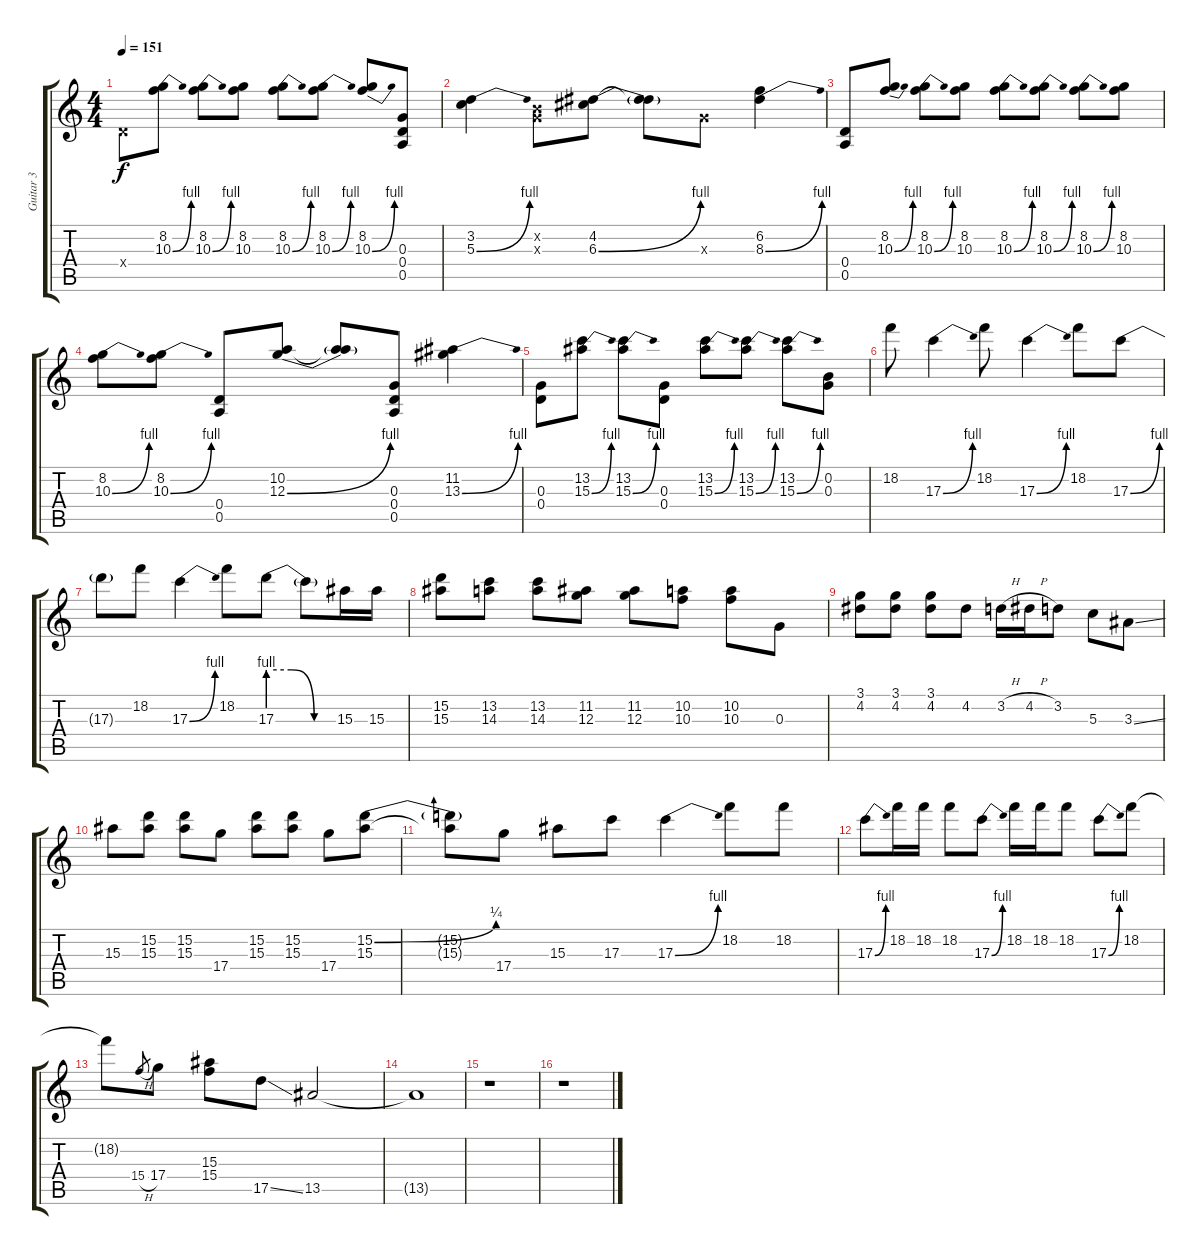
\track ("Guitar 3" "Guitar 3") {instrument distortionguitar}
\staff {score tabs}
\tuning (E4 B3 G3 D3 A2 D2) {hide}
\ts (4 4)
\tempo 151
\clef g2
\ks c
0.4{x}.8{dy f} (8.2 10.3{be (bend 0 0 60 4)}).8 (8.2 10.3{be (bend 0 0 60 4)}).8 (8.2 10.3).8 (8.2 10.3{be (bend 0 0 60 4)}).8 (8.2 10.3{be (bend 0 0 60 4)}).8 (8.2 10.3{be (bend 0 0 60 4)}).8 (0.3 0.4 0.5).8 |
(3.2 5.3{be (bend 0 0 60 4)}).4 (0.2{x} 0.3{x}).8 (4.2 6.3{be (bend 0 0 60 4)}).8 (4.2{t} 6.3{t}).8 0.3{x}.8 (6.2 8.3{be (bend 0 0 60 4)}).4 |
(0.4 0.5).8 (8.2 10.3{be (bend 0 0 60 4)}).8 (8.2 10.3{be (bend 0 0 60 4)}).8 (8.2 10.3).8 (8.2 10.3{be (bend 0 0 60 4)}).8 (8.2 10.3{be (bend 0 0 60 4)}).8 (8.2 10.3{be (bend 0 0 60 4)}).8 (8.2 10.3).8 |
(8.2 10.3{be (bend 0 0 60 4)}).8 (8.2 10.3{be (bend 0 0 60 4)}).8 (0.4 0.5).8 (10.2 12.3{be (bend 0 0 60 4)}).8 (10.2{t} 12.3{t}).8 (0.3 0.4 0.5).8 (11.2 13.3{be (bend 0 0 60 4)}).4 |
(0.3 0.4).8 (13.2 15.3{be (bend 0 0 60 4)}).8 (13.2 15.3{be (bend 0 0 60 4)}).8 (0.3 0.4).8 (13.2 15.3{be (bend 0 0 60 4)}).8 (13.2 15.3{be (bend 0 0 60 4)}).8 (13.2 15.3{be (bend 0 0 60 4)}).8 (0.2 0.3).8 |
18.2.8 17.3{be (bend 0 0 60 4)}.4 18.2.8 17.3{be (bend 0 0 60 4)}.4 18.2.8 17.3{be (bend 0 0 60 4)}.8 |
17.3{t}.8 18.2.8 17.3{be (bend 0 0 60 4)}.4 18.2.8 17.3{be (custom 0 4 20 4 40 0 60 0)}.8 17.3{t}.8 15.3.16 15.3.16 |
(15.2 15.3).8 (13.2 14.3).8 (13.2 14.3).8 (11.2 12.3).8 (11.2 12.3).8 (10.2 10.3).8 (10.2 10.3).8 0.3.8 |
(3.1 4.2).8 (3.1 4.2).8 (3.1 4.2).8 4.2.8 3.2{h}.16 4.2{h}.16 3.2.8 5.3.8 3.3{ss}.8 |
15.3.8 (15.2 15.3).8 (15.2 15.3).8 17.4.8 (15.2 15.3).8 (15.2 15.3).8 17.4.8 (15.2{be (bend 0 0 60 1)} 15.3).8 |
(15.2{t} 15.3{t}).8 17.4.8 15.3.8 17.3.8 17.3{be (bend 0 0 60 4)}.4 18.2.8 18.2.8 |
17.3{be (bend 0 0 60 4)}.8 18.2.16 18.2.16 18.2.8 17.3{be (bend 0 0 60 4)}.8 18.2.16 18.2.16 18.2.8 17.3{be (bend 0 0 60 4)}.8 18.2.8 |
18.2{t}.8 15.4{h}.8{gr} 17.4.8 (15.3 15.4).8 17.5{ss}.8 13.5.2 |
13.5{t}.1 |
r.1 |
r.1
